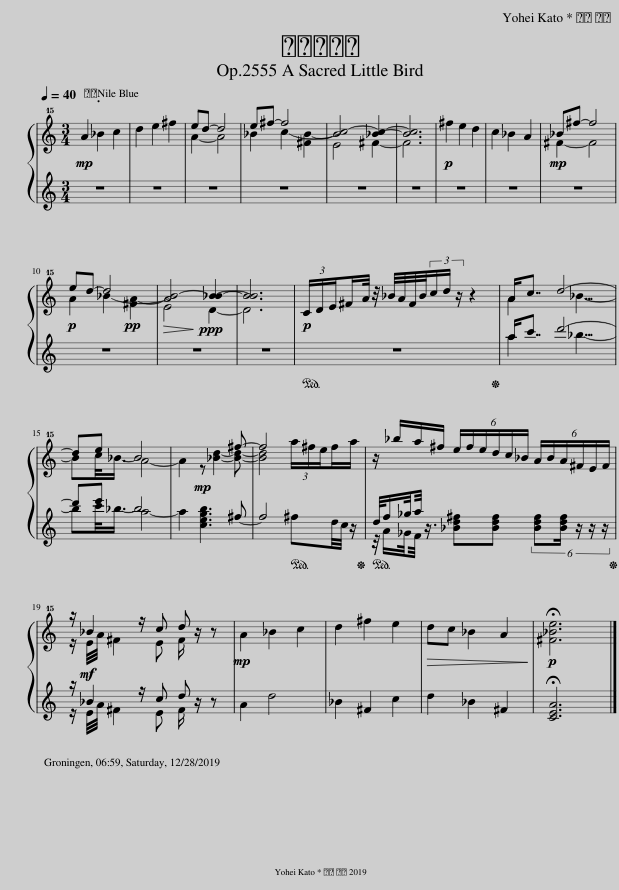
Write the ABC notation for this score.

X:1
%%score { ( 1 3 ) | ( 2 4 ) }
L:1/8
Q:1/4=40
M:3/4
I:linebreak $
K:C
V:1 treble+15
V:3 treble+15
V:2 treble
V:4 treble
V:1
!mp! A2 _B2 c2 | d2 e2 ^f2 | A2- A4 | _B2 c2- [^FB-]2 | E4 ^F2- | %5
 F6 |!p! ^f2 e2 d2 | c2 _B2 A2 |!mp! ^F2- F4 |$!p! A2 _B2-!pp! [^FA-]2 | %10
!>(! E4!ppp! D2-!>)! | D6 |!p! (3C/D/E/^F/A/4 z/4 _B/4A/4F/4B/4(3c/d/ z/ z2 | A2 d4- |$ de A4- | %15
 A2!mp! z [_Bd]2- [Bd]- | [Bd]4 (3a/^f/e/f/a/ | z/ _b/a/^f/ (6:4:6e/f/e/d/c/_B/ (6:4:6A/B/A/^F/E/F/ |$ z/!mf! E/4A/4 ^F2 E F/ z/ z |!mp! A2 _B2 c2 | %20
 d2 ^f2 e2 |!>(! dc _B2 A2!>)! |!p! !fermata![^F_Be]6 |] %23
V:2
 z6 | z6 | z6 | z6 | z6 | %5
 z6 | z6 | z6 | z6 |$ z6 | %10
 z6 | z6 |!ped! z6!ped-up! | a2 d'4- |$ d'e' a4- | %15
 a2 [cegb]3 ^f- | f4!ped! ^fd/4c/4 z/!ped-up! |!ped! z/4 A/_G/4F/4 z3/4 [_Bd^f][Bdf] (6:4:5[Bdf][Bdf]/ z/ z/ z/!ped-up! |$ z/ E/4A/4 ^F2 E F/ z/ z | A2 d4 | %20
 _B2 ^F2 c2 | d2 _B2 ^F2 | !fermata![CEA]6 |] %23
V:3
 x6 | x6 | ed- d4 | e^f- f4 | [Bc-]4 [_Bc]2- | %5
 [Bc]6 | x6 | x6 | _B^f- f4 |$ ed- d4 | %10
 [AB-]4 [B_B]2- | [BB]6 | x6 | A/c7/4 _B15/4- |$ Bc/<_B/- B4 | %15
 x5 ^f- | f4 x2 | x6 |$ z/ _B2 z/ c d x | x6 | %20
 x6 | x6 | x6 |] %23
V:4
 x6 | x6 | x6 | x6 | x6 | %5
 x6 | x6 | x6 | x6 |$ x6 | %10
 x6 | x6 | x6 | a/c'7/4 _b15/4- |$ bc'/<_b/- b4 | %15
 x6 | x6 | d/4f/_g/4a/4 x19/4 |$ z/ _B2 z/ c d x | x6 | %20
 x6 | x6 | x6 |] %23
